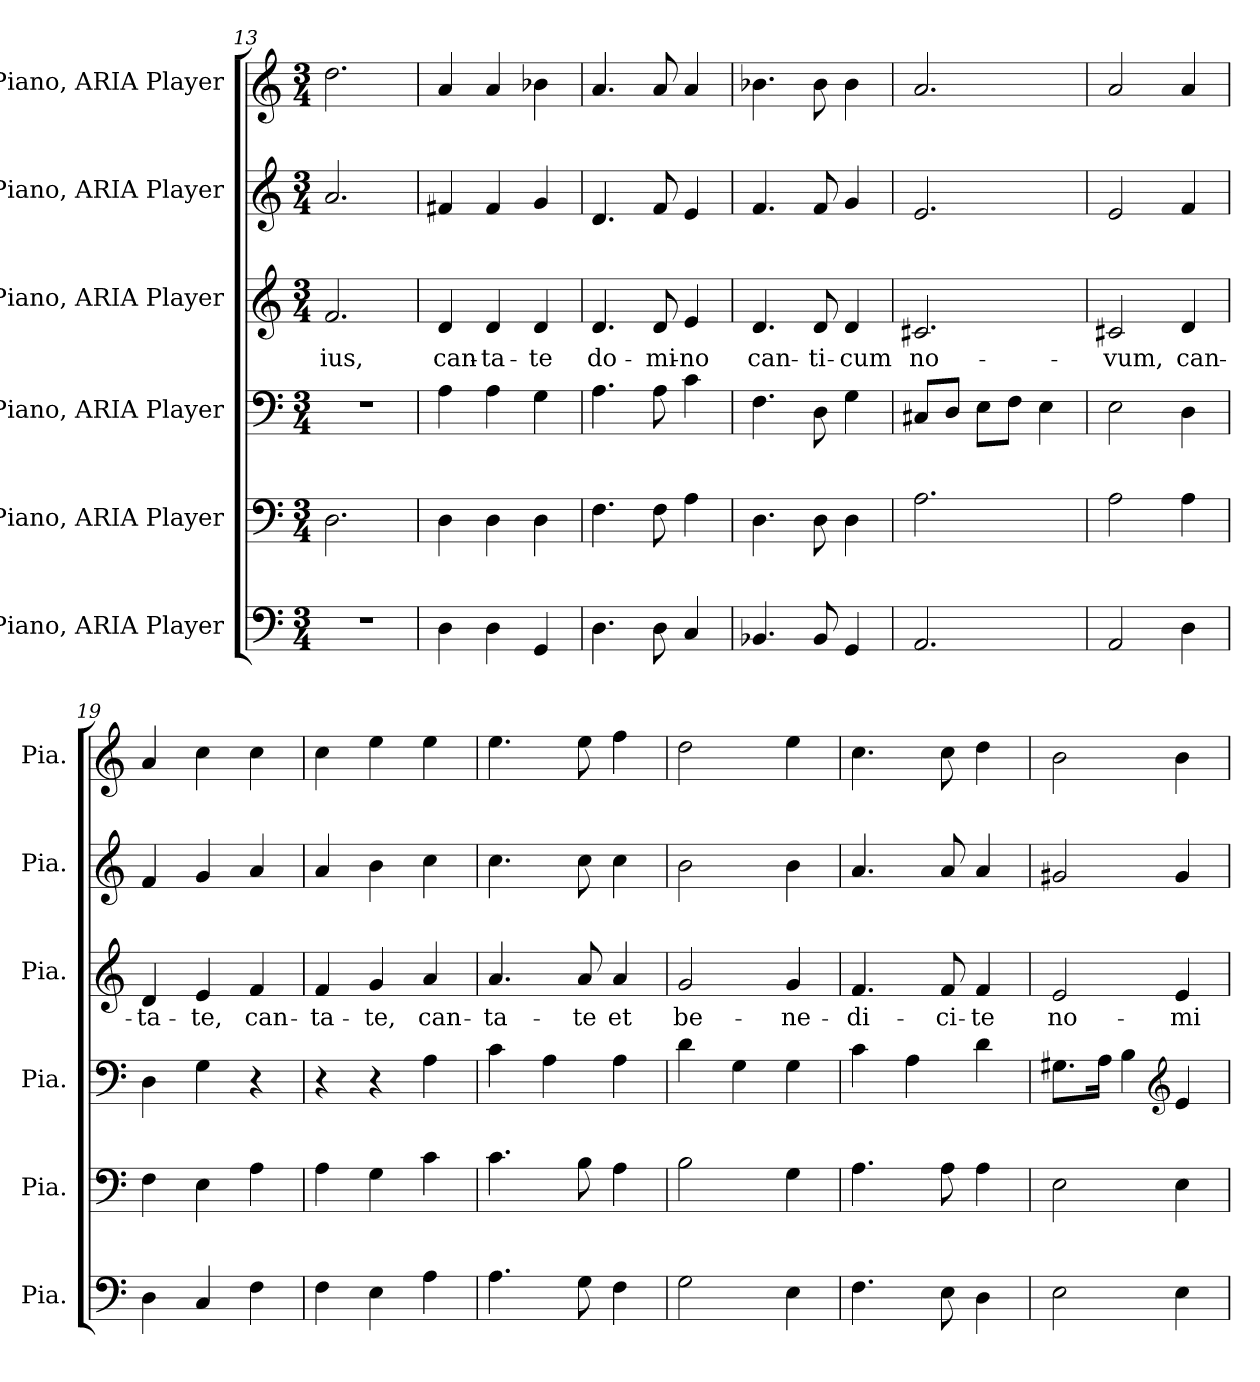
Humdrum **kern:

**kern	**kern	**kern	**kern	**text	**kern	**kern
*part6	*part5	*part4	*part3	*part3	*part2	*part1
*staff6	*staff5	*staff4	*staff3	*staff3	*staff2	*staff1
*I"Piano, ARIA Player	*I"Piano, ARIA Player	*I"Piano, ARIA Player	*I"Piano, ARIA Player	*	*I"Piano, ARIA Player	*I"Piano, ARIA Player
*I'Pia.	*I'Pia.	*I'Pia.	*I'Pia.	*	*I'Pia.	*I'Pia.
*clefF4	*clefF4	*clefF4	*clefG2	*	*clefG2	*clefG2
*k[]	*k[]	*k[]	*k[]	*	*k[]	*k[]
*M3/4	*M3/4	*M3/4	*M3/4	*	*M3/4	*M3/4
=13	=13	=13	=13	=13	=13	=13
2.r	2.D\	2.r	2.f/	-ius,	2.a/	2.dd\
=14	=14	=14	=14	=14	=14	=14
4D\	4D\	4A\	4d/	can-	4f#X/	4a/
4D\	4D\	4A\	4d/	-ta-	4f#/	4a/
4GG/	4D\	4G\	4d/	-te	4g/	4b-X\
=15	=15	=15	=15	=15	=15	=15
4.D\	4.F\	4.A\	4.d/	do-	4.d/	4.a/
8D\	8F\	8A\	8d/	-mi-	8f/	8a/
4C/	4A\	4c\	4e/	-no	4e/	4a/
!!LO:PB:g=z
=16	=16	=16	=16	=16	=16	=16
4.BB-X/	4.D\	4.F\	4.d/	can-	4.f/	4.b-X\
8BB-/	8D\	8D\	8d/	-ti-	8f/	8b-\
4GG/	4D\	4G\	4d/	-cum	4g/	4b-\
=17	=17	=17	=17	=17	=17	=17
2.AA/	2.A\	8C#X/L	2.c#X/	no-	2.e/	2.a/
.	.	8D/J	.	.	.	.
.	.	8E\L	.	.	.	.
.	.	8F\J	.	.	.	.
.	.	4E\	.	.	.	.
=18	=18	=18	=18	=18	=18	=18
2AA/	2A\	2E\	2c#X/	-vum,	2e/	2a/
4D\	4A\	4D\	4d/	can-	4f/	4a/
=19	=19	=19	=19	=19	=19	=19
4D\	4F\	4D\	4d/	-ta-	4f/	4a/
4C/	4E\	4G\	4e/	-te,	4g/	4cc\
4F\	4A\	4r	4f/	can-	4a/	4cc\
=20	=20	=20	=20	=20	=20	=20
4F\	4A\	4r	4f/	-ta-	4a/	4cc\
4E\	4G\	4r	4g/	-te,	4b\	4ee\
4A\	4c\	4A\	4a/	can-	4cc\	4ee\
=21	=21	=21	=21	=21	=21	=21
4.A\	4.c\	4c\	4.a/	-ta-	4.cc\	4.ee\
.	.	4A\	.	.	.	.
8G\	8B\	.	8a/	-te	8cc\	8ee\
4F\	4A\	4A\	4a/	et	4cc\	4ff\
=22	=22	=22	=22	=22	=22	=22
2G\	2B\	4d\	2g/	be-	2b\	2dd\
.	.	4G\	.	.	.	.
4E\	4G\	4G\	4g/	-ne-	4b\	4ee\
=23	=23	=23	=23	=23	=23	=23
4.F\	4.A\	4c\	4.f/	-di-	4.a/	4.cc\
.	.	4A\	.	.	.	.
8E\	8A\	.	8f/	-ci-	8a/	8cc\
4D\	4A\	4d\	4f/	-te	4a/	4dd\
!!LO:LB:g=z
=24	=24	=24	=24	=24	=24	=24
2E\	2E\	8.G#X\L	2e/	no-	2g#X/	2b\
.	.	16A\Jk	.	.	.	.
.	.	4B\	.	.	.	.
*	*	*clefG2	*	*	*	*
4E\	4E\	4e/	4e/	-mi-	4g#/	4b\
=	=	=	=	=	=	=
*-	*-	*-	*-	*-	*-	*-
